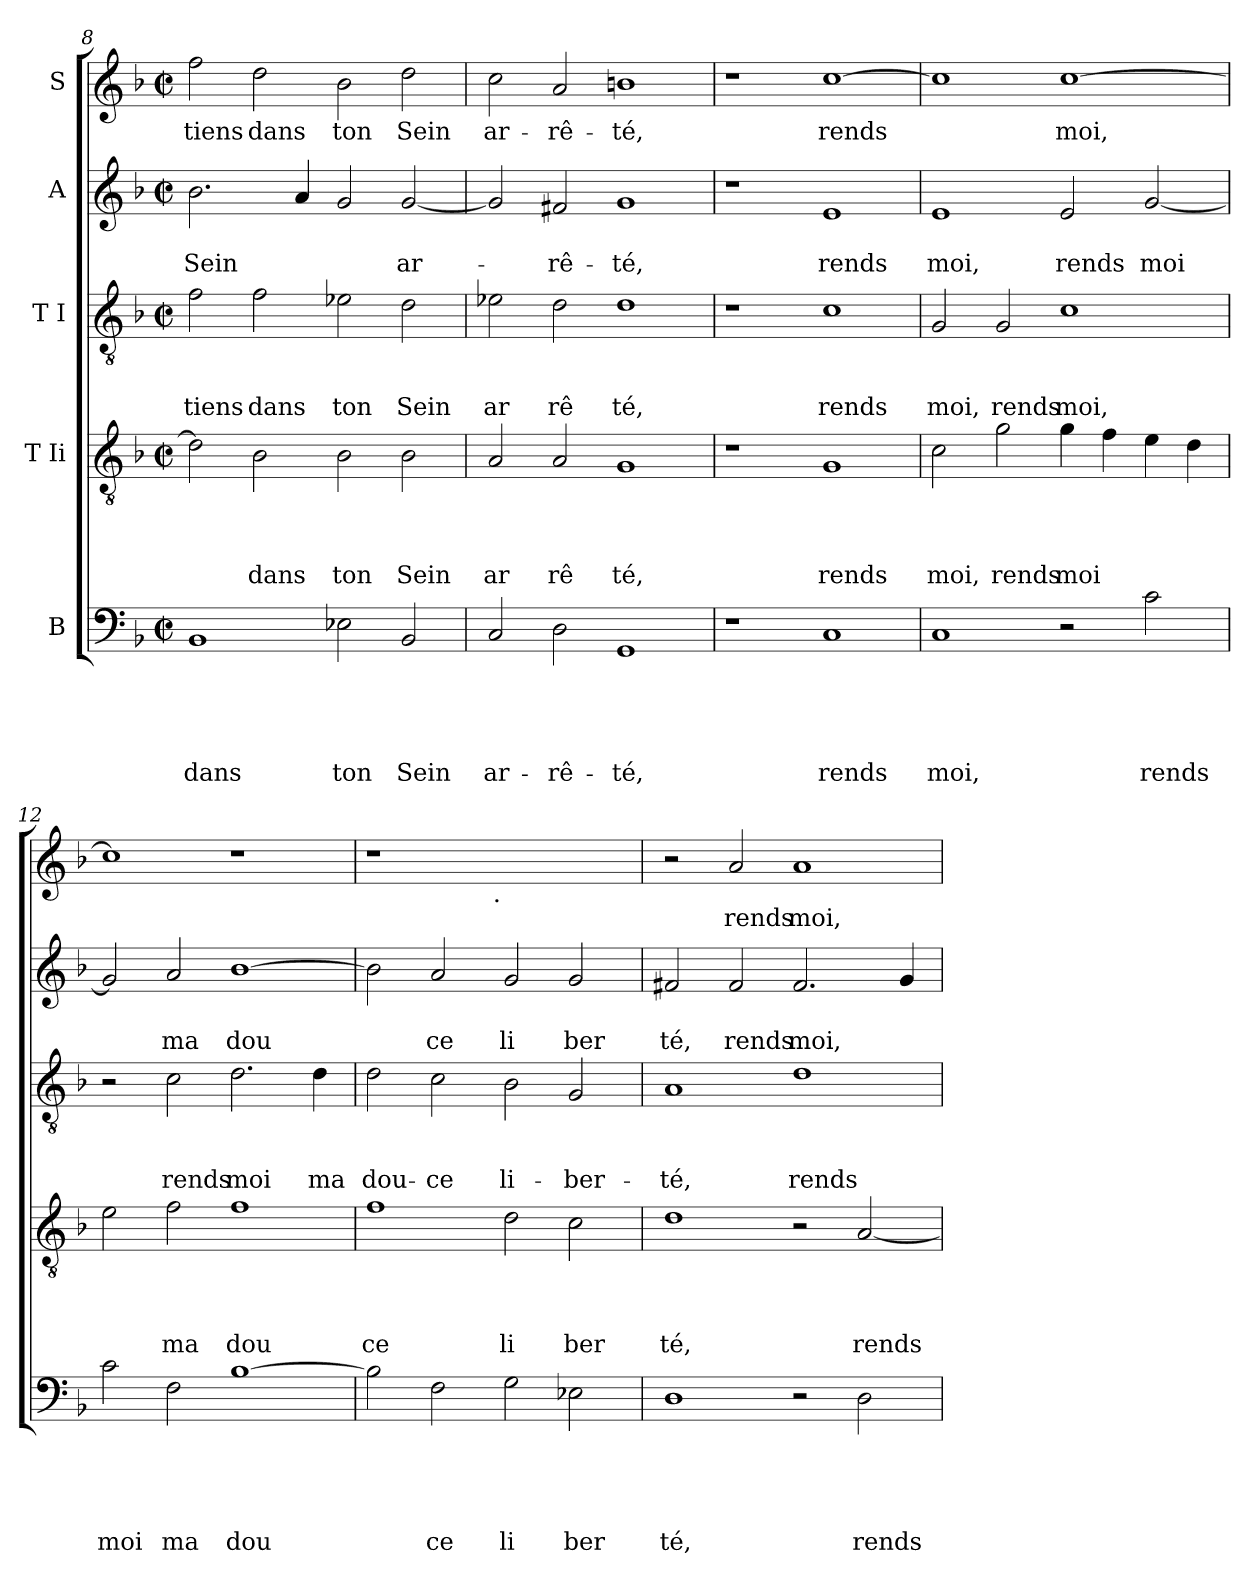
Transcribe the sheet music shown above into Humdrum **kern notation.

**kern	**text	**text	**text	**text	**text	**kern	**text	**text	**text	**text	**kern	**text	**text	**text	**kern	**text	**text	**kern	**text
*part5	*part5	*part5	*part5	*part5	*part5	*part4	*part4	*part4	*part4	*part4	*part3	*part3	*part3	*part3	*part2	*part2	*part2	*part1	*part1
*staff5	*staff5	*staff5	*staff5	*staff5	*staff5	*staff4	*staff4	*staff4	*staff4	*staff4	*staff3	*staff3	*staff3	*staff3	*staff2	*staff2	*staff2	*staff1	*staff1
*I"B	*	*	*	*	*	*I"T Ii	*	*	*	*	*I"T I	*	*	*	*I"A	*	*	*I"S	*
*clefF4	*	*	*	*	*	*clefGv2	*	*	*	*	*clefGv2	*	*	*	*clefG2	*	*	*clefG2	*
*k[b-]	*	*	*	*	*	*k[b-]	*	*	*	*	*k[b-]	*	*	*	*k[b-]	*	*	*k[b-]	*
*F:	*	*	*	*	*	*F:	*	*	*	*	*F:	*	*	*	*F:	*	*	*F:	*
*M2/2	*	*	*	*	*	*M2/2	*	*	*	*	*M2/2	*	*	*	*M2/2	*	*	*M2/2	*
*met(c|)	*	*	*	*	*	*met(c|)	*	*	*	*	*met(c|)	*	*	*	*met(c|)	*	*	*met(c|)	*
=8	=8	=8	=8	=8	=8	=8	=8	=8	=8	=8	=8	=8	=8	=8	=8	=8	=8	=8	=8
!	!	!	!	!	!LO:LY:b	!	!	!	!	!	!	!	!	!LO:LY:b	!	!	!LO:LY:b	!	!LO:LY:b
1BB-	.	.	.	.	dans	2d\]	.	.	.	.	2f\	.	.	tiens	2.b-\	.	Sein	2ff\	-tiens
!	!	!	!	!	!	!	!	!	!	!LO:LY:b	!	!	!	!LO:LY:b	!	!	!	!	!LO:LY:b
.	.	.	.	.	.	2B-\	.	.	.	dans	2f\	.	.	dans	.	.	.	2dd\	dans
.	.	.	.	.	.	.	.	.	.	.	.	.	.	.	4a/	.	.	.	.
!	!	!	!	!	!LO:LY:b	!	!	!	!	!LO:LY:b	!	!	!	!LO:LY:b	!	!	!	!	!LO:LY:b
2E-\	.	.	.	.	ton	2B-\	.	.	.	ton	2e-X\	.	.	ton	2g/	.	.	2b-\	ton
!	!	!	!	!	!LO:LY:b	!	!	!	!	!LO:LY:b	!	!	!	!LO:LY:b	!	!	!LO:LY:b	!	!LO:LY:b
2BB-/	.	.	.	.	Sein	2B-\	.	.	.	Sein	2d\	.	.	Sein	[<2g/	.	ar-	2dd\	Sein
=9	=9	=9	=9	=9	=9	=9	=9	=9	=9	=9	=9	=9	=9	=9	=9	=9	=9	=9	=9
!	!	!	!	!	!LO:LY:b	!	!	!	!	!LO:LY:b	!	!	!	!LO:LY:b	!	!	!	!	!LO:LY:b
2C/	.	.	.	.	ar-	2A/	.	.	.	ar	2e-X\	.	.	ar	2g/]	.	.	2cc\	ar-
!	!	!	!	!	!LO:LY:b	!	!	!	!	!LO:LY:b	!	!	!	!LO:LY:b	!	!	!LO:LY:b	!	!LO:LY:b
2D\	.	.	.	.	-rê-	2A/	.	.	.	rê	2d\	.	.	rê	2f#/	.	-rê-	2a/	-rê-
!	!	!	!	!	!LO:LY:b	!	!	!	!	!LO:LY:b	!	!	!	!LO:LY:b	!	!	!LO:LY:b	!	!LO:LY:b
1GG	.	.	.	.	-té,	1G	.	.	.	té,	1d	.	.	té,	1g	.	-té,	1bn	-té,
=10	=10	=10	=10	=10	=10	=10	=10	=10	=10	=10	=10	=10	=10	=10	=10	=10	=10	=10	=10
1r	.	.	.	.	.	1r	.	.	.	.	1r	.	.	.	1r	.	.	1r	.
!	!	!	!	!	!LO:LY:b	!	!	!	!	!LO:LY:b	!	!	!	!LO:LY:b	!	!	!LO:LY:b	!	!LO:LY:b
1C	.	.	.	.	rends	1G	.	.	.	rends	1c	.	.	rends	1e	.	rends	[>1cc	rends
!!LO:PB:g=z
=11	=11	=11	=11	=11	=11	=11	=11	=11	=11	=11	=11	=11	=11	=11	=11	=11	=11	=11	=11
!	!	!	!	!	!LO:LY:b	!	!	!	!	!LO:LY:b	!	!	!	!LO:LY:b	!	!	!LO:LY:b	!	!
1C	.	.	.	.	moi,	2c\	.	.	.	moi,	2G/	.	.	moi,	1e	.	moi,	1cc]	.
!	!	!	!	!	!	!	!	!	!	!LO:LY:b	!	!	!	!LO:LY:b	!	!	!	!	!
.	.	.	.	.	.	2g\	.	.	.	rends	2G/	.	.	rends	.	.	.	.	.
!	!	!	!	!	!	!	!	!	!	!LO:LY:b	!	!	!	!LO:LY:b	!	!	!LO:LY:b	!	!LO:LY:b
2r	.	.	.	.	.	4g\	.	.	.	moi	1c	.	.	moi,	2e/	.	rends	[>1cc	moi,
.	.	.	.	.	.	4f\	.	.	.	.	.	.	.	.	.	.	.	.	.
!	!	!	!	!	!LO:LY:b	!	!	!	!	!	!	!	!	!	!	!	!LO:LY:b	!	!
2c\	.	.	.	.	rends	4e\	.	.	.	.	.	.	.	.	[<2g/	.	moi	.	.
.	.	.	.	.	.	4d\	.	.	.	.	.	.	.	.	.	.	.	.	.
=12	=12	=12	=12	=12	=12	=12	=12	=12	=12	=12	=12	=12	=12	=12	=12	=12	=12	=12	=12
!	!	!	!	!	!LO:LY:b	!	!	!	!	!	!	!	!	!	!	!	!	!	!
2c\	.	.	.	.	moi	2e\	.	.	.	.	2r	.	.	.	2g/]	.	.	1cc]	.
!	!	!	!	!	!LO:LY:b	!	!	!	!	!LO:LY:b	!	!	!	!LO:LY:b	!	!	!LO:LY:b	!	!
2F\	.	.	.	.	ma	2f\	.	.	.	ma	2c\	.	.	rends	2a/	.	ma	.	.
!	!	!	!	!	!LO:LY:b	!	!	!	!	!LO:LY:b	!	!	!	!LO:LY:b	!	!	!LO:LY:b	!	!
[>1B-	.	.	.	.	dou	1f	.	.	.	dou	2.d\	.	.	moi	[>1b-	.	dou	1r	.
!	!	!	!	!	!	!	!	!	!	!	!	!	!	!LO:LY:b	!	!	!	!	!
.	.	.	.	.	.	.	.	.	.	.	4d\	.	.	ma	.	.	.	.	.
=13	=13	=13	=13	=13	=13	=13	=13	=13	=13	=13	=13	=13	=13	=13	=13	=13	=13	=13	=13
!	!	!	!	!	!	!	!	!	!	!LO:LY:b	!	!	!	!LO:LY:b	!	!	!	!	!
*	*	*	*	*	*	*	*	*	*	*	*	*	*	*	*	*	*	*^	*
2B-\]	.	.	.	.	.	1f	.	.	.	ce	2d\	.	.	dou-	2b-\]	.	.	1r	2ryy	.
!	!	!	!	!	!LO:LY:b	!	!	!	!	!	!	!	!	!LO:LY:b	!	!	!LO:LY:b	!	!	!
2F\	.	.	.	.	ce	.	.	.	.	.	2c\	.	.	-ce	2a/	.	ce	.	4...ryy	.
!	!	!	!	!	!	!	!	!	!	!	!	!	!	!	!	!	!	!	!LO:TX:b:t=.	!
.	.	.	.	.	.	.	.	.	.	.	.	.	.	.	.	.	.	.	1ryy	.
!	!	!	!	!	!LO:LY:b	!	!	!	!	!LO:LY:b	!	!	!	!LO:LY:b	!	!	!LO:LY:b	!	!	!
2G\	.	.	.	.	li	2d\	.	.	.	li	2B-\	.	.	li-	2g/	.	li	1ryy	.	.
!	!	!	!	!	!LO:LY:b	!	!	!	!	!LO:LY:b	!	!	!	!LO:LY:b	!	!	!LO:LY:b	!	!	!
2E-X\	.	.	.	.	ber	2c\	.	.	.	ber	2G/	.	.	-ber-	2g/	.	ber	.	.	.
.	.	.	.	.	.	.	.	.	.	.	.	.	.	.	.	.	.	.	32ryy	.
=14	=14	=14	=14	=14	=14	=14	=14	=14	=14	=14	=14	=14	=14	=14	=14	=14	=14	=14	=14	=14
!	!	!	!	!	!LO:LY:b	!	!	!	!	!LO:LY:b	!	!	!	!LO:LY:b	!	!	!LO:LY:b	!	!	!
*	*	*	*	*	*	*	*	*	*	*	*	*	*	*	*	*	*	*v	*v	*
1D	.	.	.	.	té,	1d	.	.	.	té,	1A	.	.	-té,	2f#X/	.	té,	2r	.
!	!	!	!	!	!	!	!	!	!	!	!	!	!	!	!	!	!LO:LY:b	!	!LO:LY:b
.	.	.	.	.	.	.	.	.	.	.	.	.	.	.	2f#/	.	rends	2a/	rends
!	!	!	!	!	!	!	!	!	!	!	!	!	!	!LO:LY:b	!	!	!LO:LY:b	!	!LO:LY:b
2r	.	.	.	.	.	2r	.	.	.	.	1d	.	.	rends	2.f#/	.	moi,	1a	moi,
!	!	!	!	!	!LO:LY:b	!	!	!	!	!LO:LY:b	!	!	!	!	!	!	!	!	!
2D\	.	.	.	.	rends	[<2A/	.	.	.	rends	.	.	.	.	.	.	.	.	.
.	.	.	.	.	.	.	.	.	.	.	.	.	.	.	4g/	.	.	.	.
=	=	=	=	=	=	=	=	=	=	=	=	=	=	=	=	=	=	=	=
*-	*-	*-	*-	*-	*-	*-	*-	*-	*-	*-	*-	*-	*-	*-	*-	*-	*-	*-	*-
